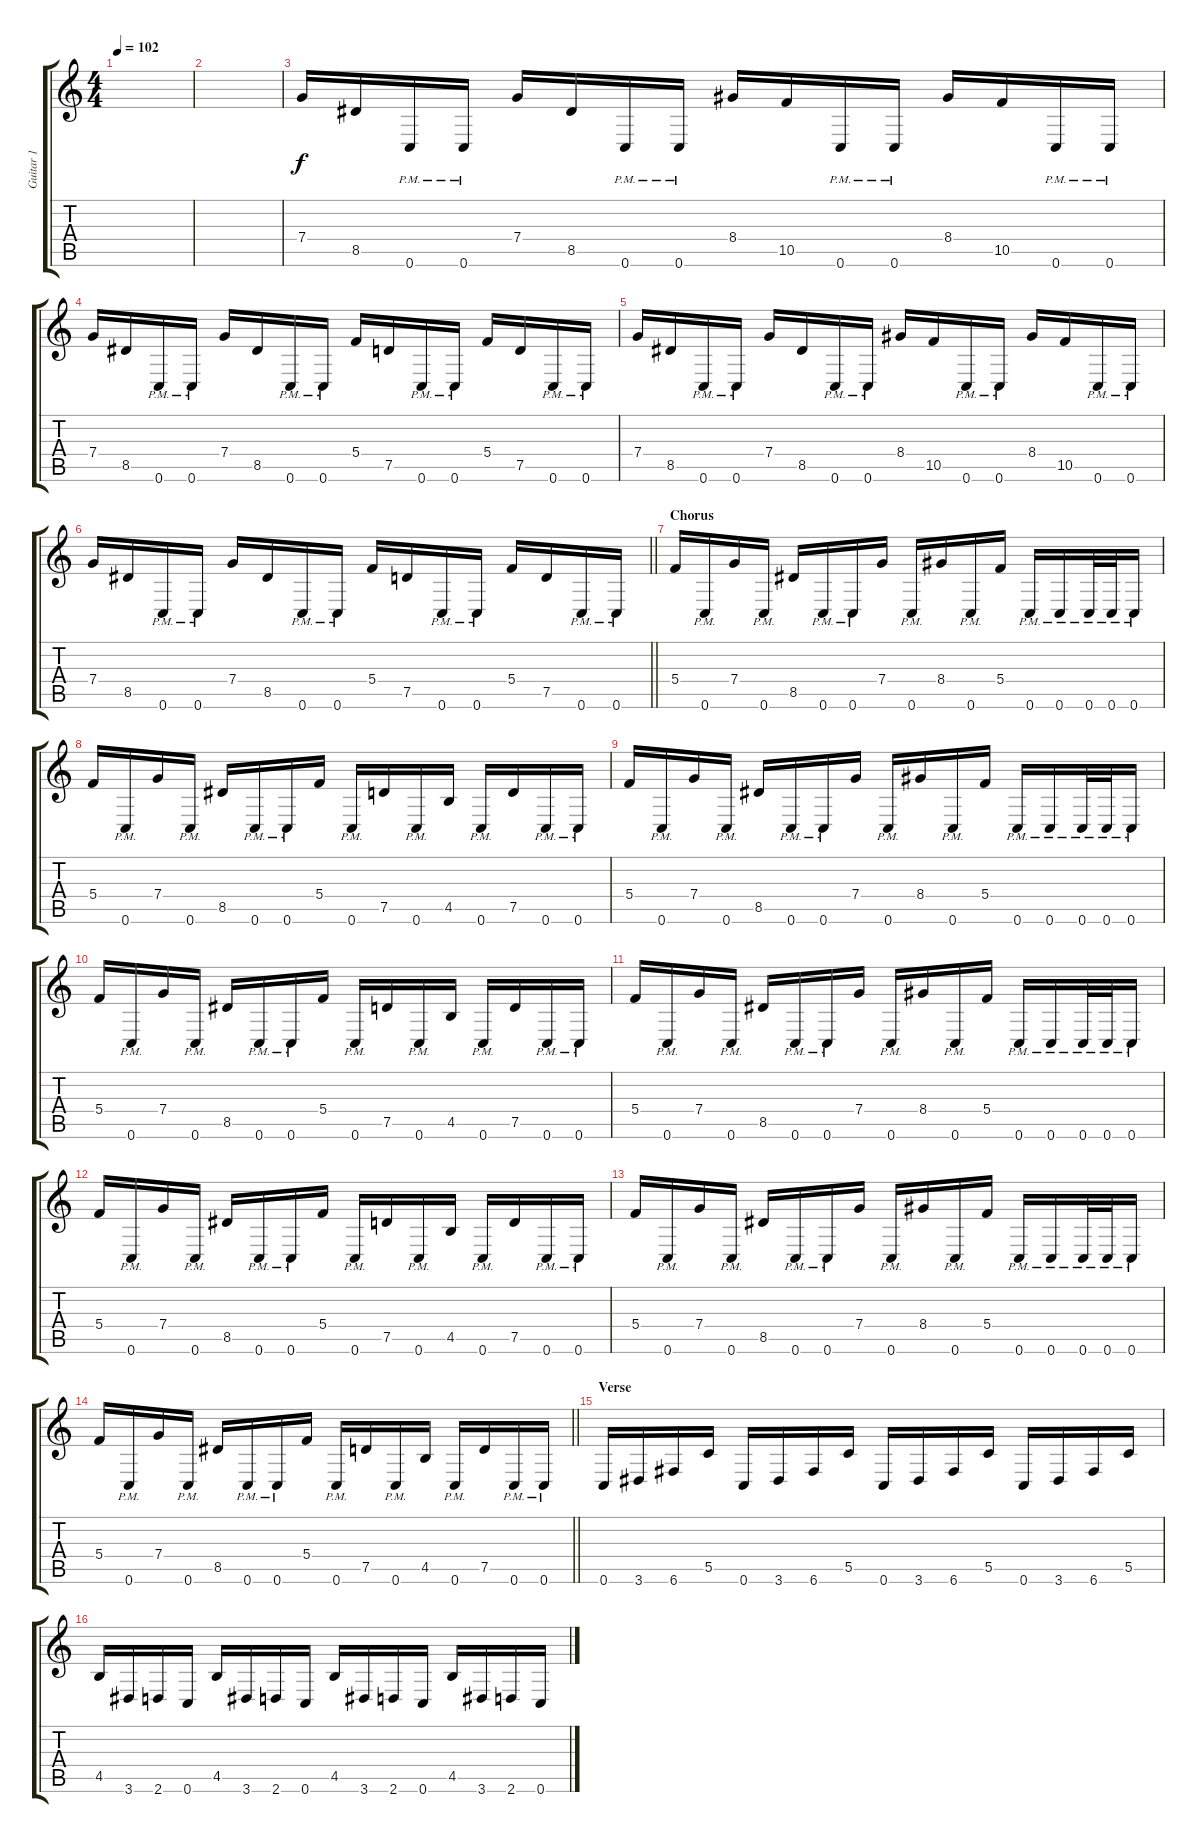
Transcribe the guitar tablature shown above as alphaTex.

\track ("Guitar 1" "Guitar 1") {instrument distortionguitar}
\staff {score tabs}
\tuning (D4 A3 F3 C3 G2 C2) {hide}
\ts (4 4)
\tempo 102
\clef g2
\ks c
|
|
7.4.16 8.5.16 0.6{pm}.16 0.6{pm}.16 7.4.16 8.5.16 0.6{pm}.16 0.6{pm}.16 8.4.16 10.5.16 0.6{pm}.16 0.6{pm}.16 8.4.16 10.5.16 0.6{pm}.16 0.6{pm}.16 |
7.4.16 8.5.16 0.6{pm}.16 0.6{pm}.16 7.4.16 8.5.16 0.6{pm}.16 0.6{pm}.16 5.4.16 7.5.16 0.6{pm}.16 0.6{pm}.16 5.4.16 7.5.16 0.6{pm}.16 0.6{pm}.16 |
7.4.16 8.5.16 0.6{pm}.16 0.6{pm}.16 7.4.16 8.5.16 0.6{pm}.16 0.6{pm}.16 8.4.16 10.5.16 0.6{pm}.16 0.6{pm}.16 8.4.16 10.5.16 0.6{pm}.16 0.6{pm}.16 |
\barLineRight lightlight
7.4.16 8.5.16 0.6{pm}.16 0.6{pm}.16 7.4.16 8.5.16 0.6{pm}.16 0.6{pm}.16 5.4.16 7.5.16 0.6{pm}.16 0.6{pm}.16 5.4.16 7.5.16 0.6{pm}.16 0.6{pm}.16 |
\section ("" "Chorus")
5.4.16 0.6{pm}.16 7.4.16 0.6{pm}.16 8.5.16 0.6{pm}.16 0.6{pm}.16 7.4.16 0.6{pm}.16 8.4.16 0.6{pm}.16 5.4.16 0.6{pm}.16 0.6{pm}.16 0.6{pm}.32 0.6{pm}.32 0.6{pm}.16 |
5.4.16 0.6{pm}.16 7.4.16 0.6{pm}.16 8.5.16 0.6{pm}.16 0.6{pm}.16 5.4.16 0.6{pm}.16 7.5.16 0.6{pm}.16 4.5.16 0.6{pm}.16 7.5.16 0.6{pm}.16 0.6{pm}.16 |
5.4.16 0.6{pm}.16 7.4.16 0.6{pm}.16 8.5.16 0.6{pm}.16 0.6{pm}.16 7.4.16 0.6{pm}.16 8.4.16 0.6{pm}.16 5.4.16 0.6{pm}.16 0.6{pm}.16 0.6{pm}.32 0.6{pm}.32 0.6{pm}.16 |
5.4.16 0.6{pm}.16 7.4.16 0.6{pm}.16 8.5.16 0.6{pm}.16 0.6{pm}.16 5.4.16 0.6{pm}.16 7.5.16 0.6{pm}.16 4.5.16 0.6{pm}.16 7.5.16 0.6{pm}.16 0.6{pm}.16 |
5.4.16 0.6{pm}.16 7.4.16 0.6{pm}.16 8.5.16 0.6{pm}.16 0.6{pm}.16 7.4.16 0.6{pm}.16 8.4.16 0.6{pm}.16 5.4.16 0.6{pm}.16 0.6{pm}.16 0.6{pm}.32 0.6{pm}.32 0.6{pm}.16 |
5.4.16 0.6{pm}.16 7.4.16 0.6{pm}.16 8.5.16 0.6{pm}.16 0.6{pm}.16 5.4.16 0.6{pm}.16 7.5.16 0.6{pm}.16 4.5.16 0.6{pm}.16 7.5.16 0.6{pm}.16 0.6{pm}.16 |
5.4.16 0.6{pm}.16 7.4.16 0.6{pm}.16 8.5.16 0.6{pm}.16 0.6{pm}.16 7.4.16 0.6{pm}.16 8.4.16 0.6{pm}.16 5.4.16 0.6{pm}.16 0.6{pm}.16 0.6{pm}.32 0.6{pm}.32 0.6{pm}.16 |
\barLineRight lightlight
5.4.16 0.6{pm}.16 7.4.16 0.6{pm}.16 8.5.16 0.6{pm}.16 0.6{pm}.16 5.4.16 0.6{pm}.16 7.5.16 0.6{pm}.16 4.5.16 0.6{pm}.16 7.5.16 0.6{pm}.16 0.6{pm}.16 |
\section ("" "Verse")
0.6.16 3.6.16 6.6.16 5.5.16 0.6.16 3.6.16 6.6.16 5.5.16 0.6.16 3.6.16 6.6.16 5.5.16 0.6.16 3.6.16 6.6.16 5.5.16 |
4.5.16 3.6.16 2.6.16 0.6.16 4.5.16 3.6.16 2.6.16 0.6.16 4.5.16 3.6.16 2.6.16 0.6.16 4.5.16 3.6.16 2.6.16 0.6.16
